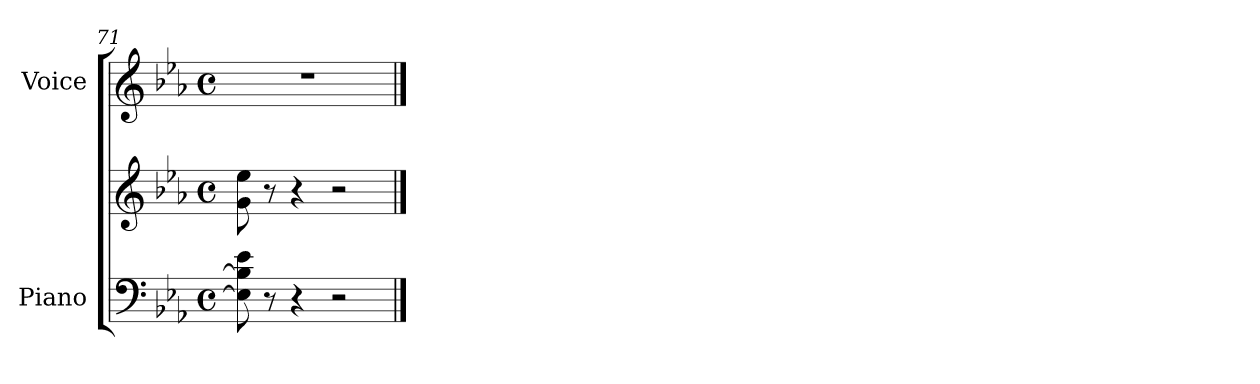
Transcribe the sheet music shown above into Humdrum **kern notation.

**kern	**kern	**kern
*part2	*part2	*part1
*staff3	*staff2	*staff1
*I"Piano	*	*I"Voice
*I'Pno	*	*
!!LO:LB:g=z
*clefF4	*clefG2	*clefG2
*k[b-e-a-]	*k[b-e-a-]	*k[b-e-a-]
*M4/4	*M4/4	*M4/4
*met(c)	*met(c)	*met(c)
=71	=71	=71
8E-\] 8B-\] 8e-\	8g\ 8ee-\	1r
8r	8r	.
4r	4r	.
2r	2r	.
==	==	==
*-	*-	*-
